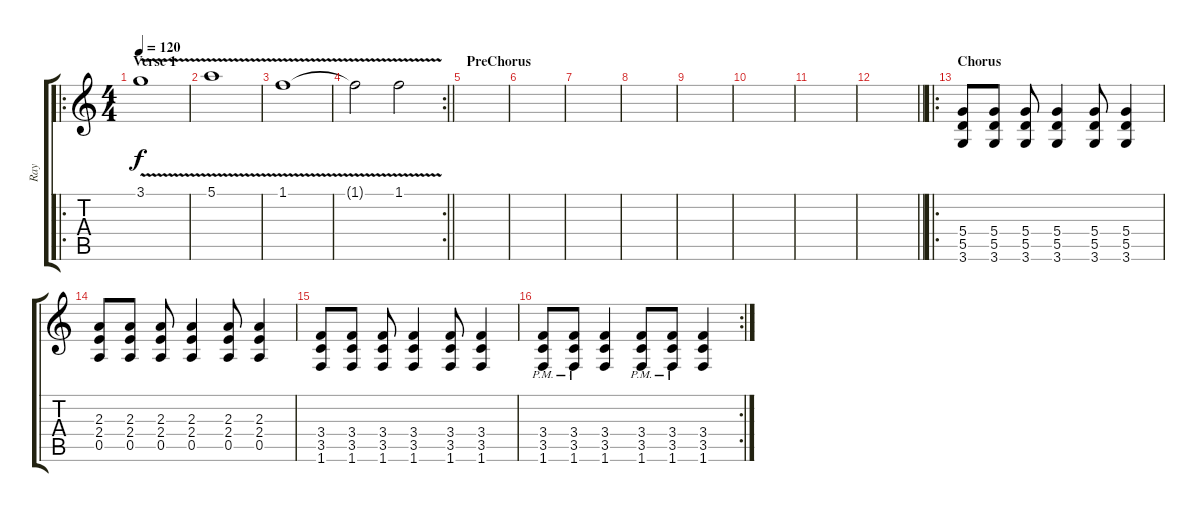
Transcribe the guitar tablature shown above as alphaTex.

\track ("Ray" "Ray") {instrument distortionguitar}
\staff {score tabs}
\tuning (E4 B3 G3 D3 A2 E2) {hide}
\ro
\ts (4 4)
\section ("" "Verse 1")
\tempo 120
\clef g2
\ks c
3.1{v}.1{dy f} |
5.1{v}.1 |
1.1{v}.1 |
\rc 2
\barLineRight lightlight
1.1{t}.2 1.1{v}.2 |
\section ("" "PreChorus")
|
|
|
|
|
|
|
\barLineRight lightlight
|
\ro
\section ("" "Chorus")
(5.4 5.5 3.6).8 (5.4 5.5 3.6).8 (5.4 5.5 3.6).8 (5.4 5.5 3.6).4 (5.4 5.5 3.6).8 (5.4 5.5 3.6).4 |
(2.3 2.4 0.5).8 (2.3 2.4 0.5).8 (2.3 2.4 0.5).8 (2.3 2.4 0.5).4 (2.3 2.4 0.5).8 (2.3 2.4 0.5).4 |
(3.4 3.5 1.6).8 (3.4 3.5 1.6).8 (3.4 3.5 1.6).8 (3.4 3.5 1.6).4 (3.4 3.5 1.6).8 (3.4 3.5 1.6).4 |
\rc 2
(3.4{pm} 3.5{pm} 1.6{pm}).8 (3.4{pm} 3.5{pm} 1.6{pm}).8 (3.4 3.5 1.6).4 (3.4{pm} 3.5{pm} 1.6{pm}).8 (3.4{pm} 3.5{pm} 1.6{pm}).8 (3.4 3.5 1.6).4
